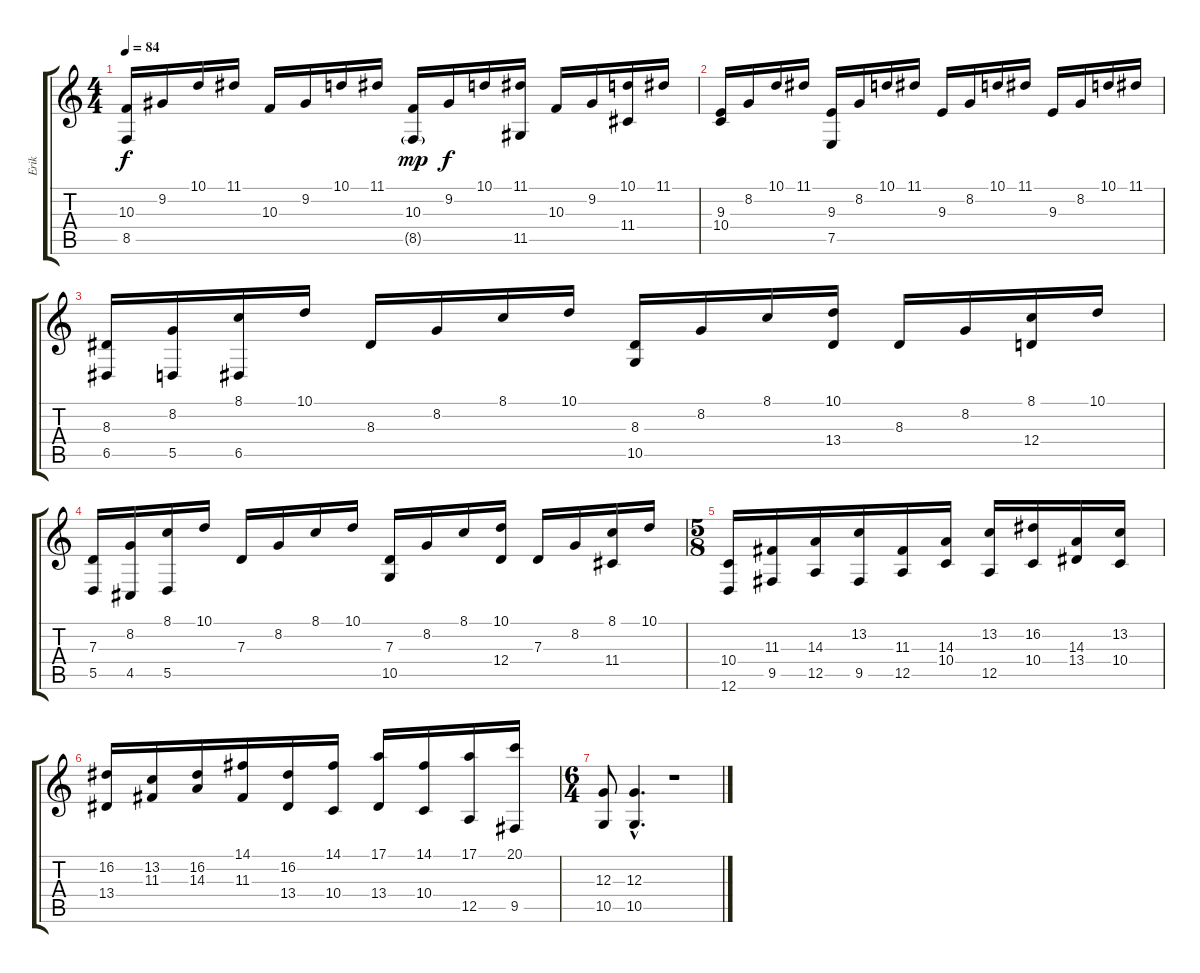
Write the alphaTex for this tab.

\track ("Erik" "Erik") {instrument lead2sawtooth}
\staff {score tabs}
\tuning (E4 B3 G3 D3 A2 D2) {hide}
\ts (4 4)
\tempo 84
\clef g2
\ks c
(10.3 8.5).16{dy f} 9.2.16 10.1.16 11.1.16 10.3.16 9.2.16 10.1.16 11.1.16 (10.3 8.5{g}).16{dy mp} 9.2.16{dy f} 10.1.16 (11.1 11.5).16 10.3.16 9.2.16 (10.1 11.4).16 11.1.16 |
(9.3 10.4).16 8.2.16 10.1.16 11.1.16 (9.3 7.5).16 8.2.16 10.1.16 11.1.16 9.3.16 8.2.16 10.1.16 11.1.16 9.3.16 8.2.16 10.1.16 11.1.16 |
(8.3 6.5).16 (8.2 5.5).16 (8.1 6.5).16 10.1.16 8.3.16 8.2.16 8.1.16 10.1.16 (8.3 10.5).16 8.2.16 8.1.16 (10.1 13.4).16 8.3.16 8.2.16 (8.1 12.4).16 10.1.16 |
(7.3 5.5).16 (8.2 4.5).16 (8.1 5.5).16 10.1.16 7.3.16 8.2.16 8.1.16 10.1.16 (7.3 10.5).16 8.2.16 8.1.16 (10.1 12.4).16 7.3.16 8.2.16 (8.1 11.4).16 10.1.16 |
\ts (5 8)
(10.4 12.6).16 (11.3 9.5).16 (14.3 12.5).16 (13.2 9.5).16 (11.3 12.5).16 (14.3 10.4).16 (13.2 12.5).16 (16.2 10.4).16 (14.3 13.4).16 (13.2 10.4).16 |
(16.2 13.4).16 (13.2 11.3).16 (16.2 14.3).16 (14.1 11.3).16 (16.2 13.4).16 (14.1 10.4).16 (17.1 13.4).16 (14.1 10.4).16 (17.1 12.5).16 (20.1 9.5).16 |
\ts (6 4)
(12.3 10.5).8 (12.3{hac} 10.5{hac}).4{d} r.1
